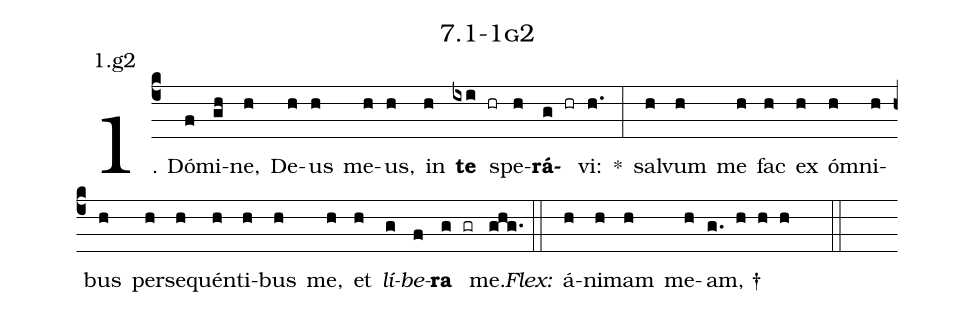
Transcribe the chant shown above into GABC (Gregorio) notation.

name: 7.1-1g2;
annotation: 1.g2;
%%
(c4)1. Dó(f)mi(gh)ne,(h) De(h)us(h) me(h)us,(h) in(h) <b>te</b>(ixi hr) spe(h)<b>rá</b>(g hr)vi:(h.) *(:) sal(h)vum(h) me(h) fac(h) ex(h) óm(h)ni(h)bus(h) per(h)se(h)quén(h)ti(h)bus(h) me,(h) et(h) <i>lí</i>(g)<i>be</i>(f)<b>ra</b>(g gr) me.(ghg.) (::)
<i>Flex:</i>()  á(h)ni(h)mam(h) me(h)am, †(g. h h h  ::)
